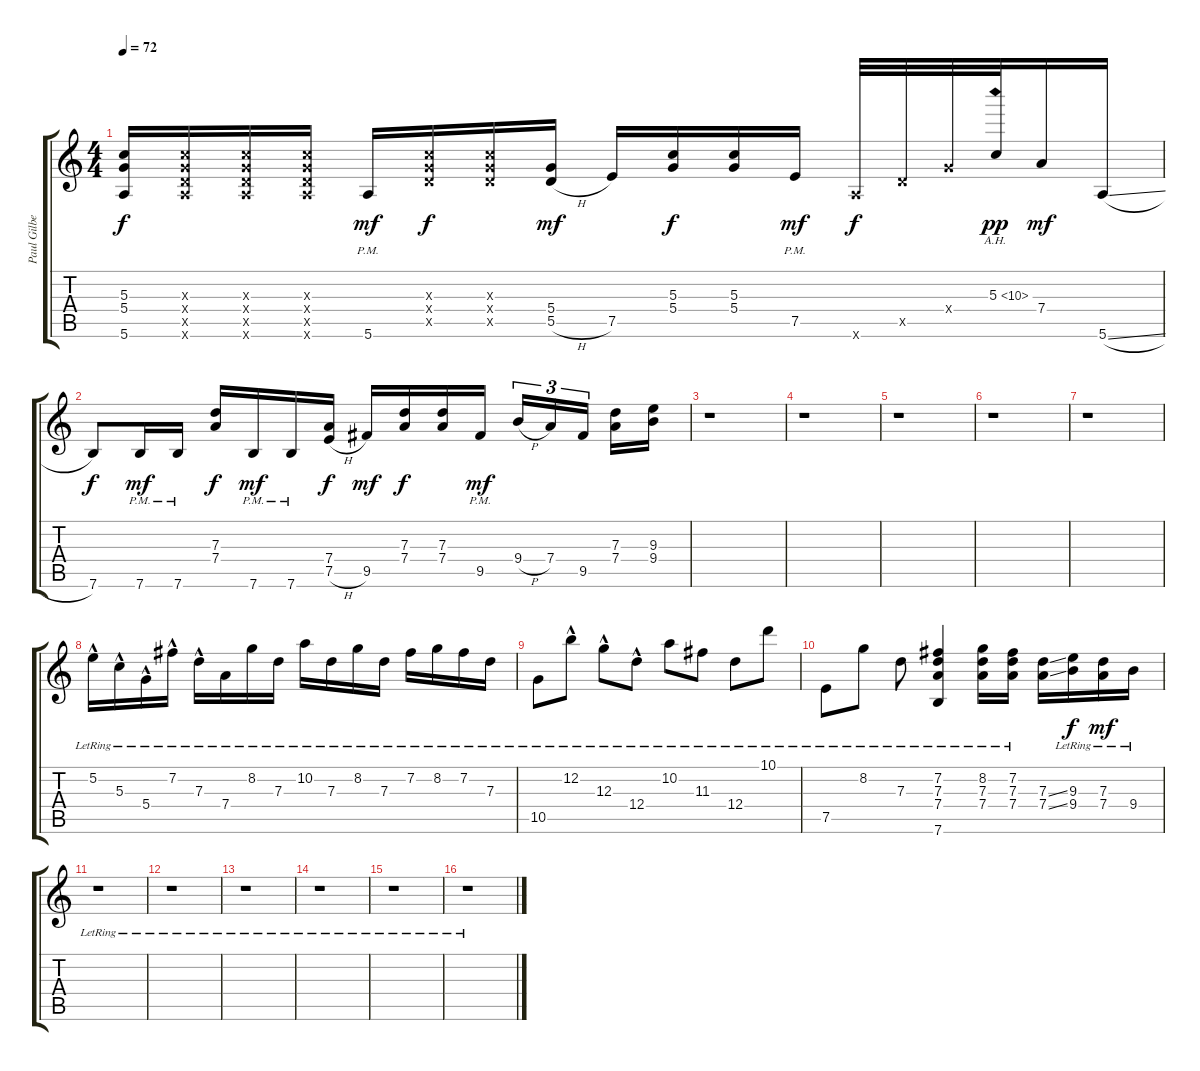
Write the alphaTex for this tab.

\track ("Paul Gilbert" "Paul Gilbe") {instrument distortionguitar}
\staff {score tabs}
\tuning (E4 B3 G3 D3 A2 E2) {hide}
\ts (4 4)
\tempo 72
\clef g2
\ks c
(5.3 5.4 5.6).16{dy f} (5.3{x} 5.4{x} 5.5{x} 5.6{x}).16 (5.3{x} 5.4{x} 5.5{x} 5.6{x}).16 (5.3{x} 5.4{x} 5.5{x} 5.6{x}).16 5.6{pm}.16{dy mf} (5.3{x} 5.4{x} 5.5{x}).16{dy f} (5.3{x} 5.4{x} 5.5{x}).16 (5.4 5.5{h}).16{dy mf} 7.5.16 (5.3 5.4).16{dy f} (5.3 5.4).16 7.5{pm}.16{dy mf} 5.6{x}.32{dy f} 5.5{x}.32 5.4{x}.32 5.3{ah 5}.32{dy pp} 7.4.16{dy mf} 5.6{sl}.16 |
7.6.8{dy f} 7.6{pm}.16{dy mf} 7.6{pm}.16 (7.3 7.4).16{dy f} 7.6{pm}.16{dy mf} 7.6{pm}.16 (7.4 7.5{h}).16{dy f} 9.5.16{dy mf} (7.3 7.4).16{dy f} (7.3 7.4).16 9.5{pm}.16{dy mf} 9.4{h}.16{tu (3 2)} 7.4.16{tu (3 2)} 9.5.16{tu (3 2)} (7.3 7.4).16 (9.3 9.4).16 |
r.1 |
r.1 |
r.1 |
r.1 |
r.1 |
5.2{hac lr}.16 5.3{hac lr}.16 5.4{hac lr}.16 7.2{hac lr}.16 7.3{hac lr}.16 7.4{lr}.16 8.2{lr}.16 7.3{lr}.16 10.2{lr}.16 7.3{lr}.16 8.2{lr}.16 7.3{lr}.16 7.2{lr}.16 8.2{lr}.16 7.2{lr}.16 7.3{lr}.16 |
10.5{lr}.8 12.2{hac lr}.8 12.3{hac lr}.8 12.4{hac lr}.8 10.2{lr}.8 11.3{lr}.8 12.4{lr}.8 10.1{lr}.8 |
7.5{lr}.8 8.2{lr}.8 7.3{lr}.8 (7.2{lr} 7.3{lr} 7.4{lr} 7.6{lr}).4 (8.2{lr} 7.3{lr} 7.4{lr}).16 (7.2{lr} 7.3{lr} 7.4{lr}).16 (7.3{ss} 7.4{ss}).16 (9.3{lr} 9.4{lr}).16{dy f} (7.3{lr} 7.4{lr}).16{dy mf} 9.4{lr}.16 |
r.1 |
r.1 |
r.1 |
r.1 |
r.1 |
r.1
